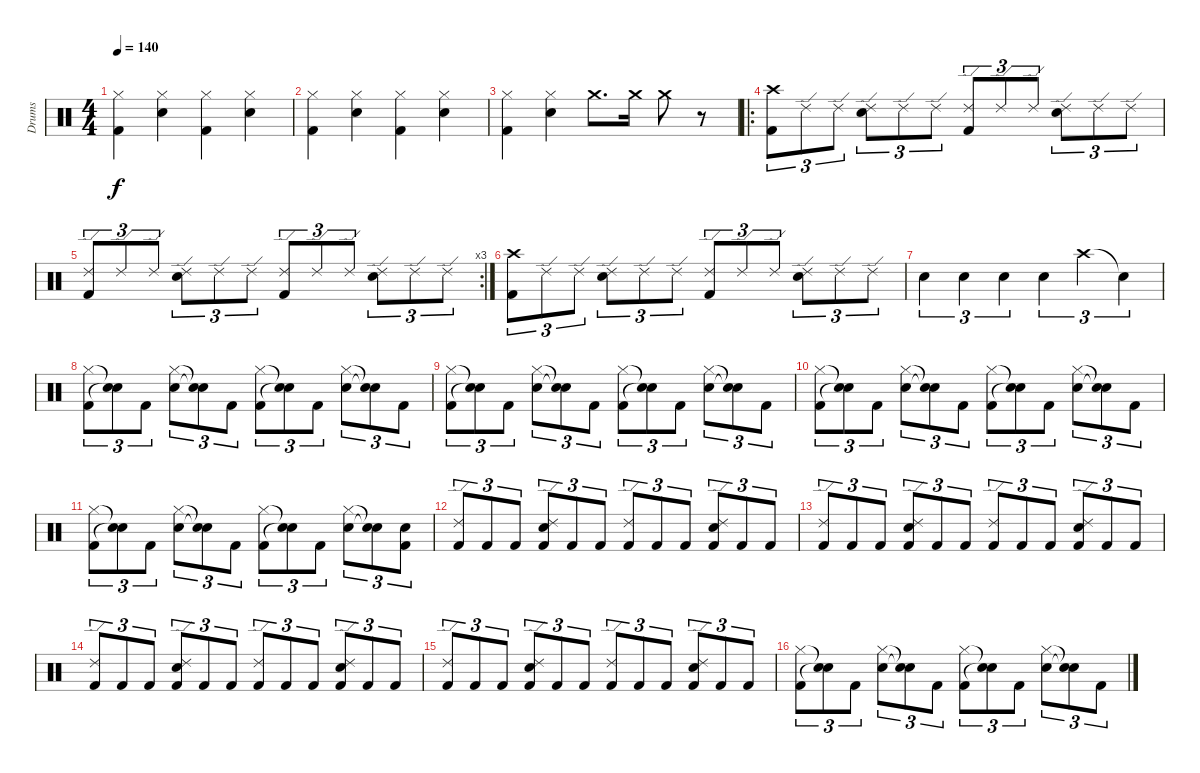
\track ("Drums" "Drums") {instrument percussion}
\staff {score}
\articulation defaults
\ts (4 4)
\tempo 140
\clef neutral
\ks c
("Hi-Hat (closed)" "Kick (hit) 2").4{dy f} ("Hi-Hat (closed)" "Snare (hit) 2").4 ("Hi-Hat (closed)" "Kick (hit) 2").4 ("Hi-Hat (closed)" "Snare (hit) 2").4 |
("Hi-Hat (closed)" "Kick (hit) 2").4 ("Hi-Hat (closed)" "Snare (hit) 2").4 ("Hi-Hat (closed)" "Kick (hit) 2").4 ("Hi-Hat (closed)" "Snare (hit) 2").4 |
("Hi-Hat (closed)" "Kick (hit) 2").4 ("Hi-Hat (closed)" "Snare (hit) 2").4 "Crash medium (hit)".8{d} "Crash medium (hit)".16 "Crash medium (hit)".8 r.8 |
\ro
("Crash high (hit)" "Kick (hit) 2").8{tu (3 2)} "Ride (edge) 2".8{tu (3 2)} "Ride (edge) 2".8{tu (3 2)} ("Ride (edge) 2" "Snare (hit) 2").8{tu (3 2)} "Ride (edge) 2".8{tu (3 2)} "Ride (edge) 2".8{tu (3 2)} ("Ride (edge) 2" "Kick (hit) 2").8{tu (3 2)} "Ride (edge) 2".8{tu (3 2)} "Ride (edge) 2".8{tu (3 2)} ("Ride (edge) 2" "Snare (hit) 2").8{tu (3 2)} "Ride (edge) 2".8{tu (3 2)} "Ride (edge) 2".8{tu (3 2)} |
\rc 3
("Ride (edge) 2" "Kick (hit) 2").8{tu (3 2)} "Ride (edge) 2".8{tu (3 2)} "Ride (edge) 2".8{tu (3 2)} ("Ride (edge) 2" "Snare (hit) 2").8{tu (3 2)} "Ride (edge) 2".8{tu (3 2)} "Ride (edge) 2".8{tu (3 2)} ("Ride (edge) 2" "Kick (hit) 2").8{tu (3 2)} "Ride (edge) 2".8{tu (3 2)} "Ride (edge) 2".8{tu (3 2)} ("Ride (edge) 2" "Snare (hit) 2").8{tu (3 2)} "Ride (edge) 2".8{tu (3 2)} "Ride (edge) 2".8{tu (3 2)} |
("Crash high (hit)" "Kick (hit) 2").8{tu (3 2)} "Ride (edge) 2".8{tu (3 2)} "Ride (edge) 2".8{tu (3 2)} ("Ride (edge) 2" "Snare (hit) 2").8{tu (3 2)} "Ride (edge) 2".8{tu (3 2)} "Ride (edge) 2".8{tu (3 2)} ("Ride (edge) 2" "Kick (hit) 2").8{tu (3 2)} "Ride (edge) 2".8{tu (3 2)} "Ride (edge) 2".8{tu (3 2)} ("Ride (edge) 2" "Snare (hit) 2").8{tu (3 2)} "Ride (edge) 2".8{tu (3 2)} "Ride (edge) 2".8{tu (3 2)} |
"Snare (hit) 2".4{tu (3 2)} "Snare (hit) 2".4{tu (3 2)} "Snare (hit) 2".4{tu (3 2)} "Snare (hit) 2".4{tu (3 2)} "Crash high (hit)".4{tu (3 2)} "Snare (hit)"{t}.4{tu (3 2)} |
("Hi-Hat (closed)" "Kick (hit) 2").8{tu (3 2)} ("Snare (hit)"{t} "Snare (hit)"{t}).8{tu (3 2)} "Kick (hit) 2".8{tu (3 2)} ("Hi-Hat (closed)" "Snare (hit) 2").8{tu (3 2)} ("Snare (hit)"{t} "Snare (hit)"{t}).8{tu (3 2)} "Kick (hit) 2".8{tu (3 2)} ("Hi-Hat (closed)" "Kick (hit) 2").8{tu (3 2)} ("Snare (hit)"{t} "Snare (hit)"{t}).8{tu (3 2)} "Kick (hit) 2".8{tu (3 2)} ("Hi-Hat (closed)" "Snare (hit) 2").8{tu (3 2)} ("Snare (hit)"{t} "Snare (hit)"{t}).8{tu (3 2)} "Kick (hit) 2".8{tu (3 2)} |
("Hi-Hat (closed)" "Kick (hit) 2").8{tu (3 2)} ("Snare (hit)"{t} "Snare (hit)"{t}).8{tu (3 2)} "Kick (hit) 2".8{tu (3 2)} ("Hi-Hat (closed)" "Snare (hit) 2").8{tu (3 2)} ("Snare (hit)"{t} "Snare (hit)"{t}).8{tu (3 2)} "Kick (hit) 2".8{tu (3 2)} ("Hi-Hat (closed)" "Kick (hit) 2").8{tu (3 2)} ("Snare (hit)"{t} "Snare (hit)"{t}).8{tu (3 2)} "Kick (hit) 2".8{tu (3 2)} ("Hi-Hat (closed)" "Snare (hit) 2").8{tu (3 2)} ("Snare (hit)"{t} "Snare (hit)"{t}).8{tu (3 2)} "Kick (hit) 2".8{tu (3 2)} |
("Hi-Hat (closed)" "Kick (hit) 2").8{tu (3 2)} ("Snare (hit)"{t} "Snare (hit)"{t}).8{tu (3 2)} "Kick (hit) 2".8{tu (3 2)} ("Hi-Hat (closed)" "Snare (hit) 2").8{tu (3 2)} ("Snare (hit)"{t} "Snare (hit)"{t}).8{tu (3 2)} "Kick (hit) 2".8{tu (3 2)} ("Hi-Hat (closed)" "Kick (hit) 2").8{tu (3 2)} ("Snare (hit)"{t} "Snare (hit)"{t}).8{tu (3 2)} "Kick (hit) 2".8{tu (3 2)} ("Hi-Hat (closed)" "Snare (hit) 2").8{tu (3 2)} ("Snare (hit)"{t} "Snare (hit)"{t}).8{tu (3 2)} "Kick (hit) 2".8{tu (3 2)} |
("Hi-Hat (closed)" "Kick (hit) 2").8{tu (3 2)} ("Snare (hit)"{t} "Snare (hit)"{t}).8{tu (3 2)} "Kick (hit) 2".8{tu (3 2)} ("Hi-Hat (closed)" "Snare (hit) 2").8{tu (3 2)} ("Snare (hit)"{t} "Snare (hit)"{t}).8{tu (3 2)} "Kick (hit) 2".8{tu (3 2)} ("Hi-Hat (closed)" "Kick (hit) 2").8{tu (3 2)} ("Snare (hit)"{t} "Snare (hit)"{t}).8{tu (3 2)} "Kick (hit) 2".8{tu (3 2)} ("Hi-Hat (closed)" "Snare (hit) 2").8{tu (3 2)} ("Snare (hit)"{t} "Snare (hit)"{t}).8{tu (3 2)} ("Snare (hit) 2" "Kick (hit) 2").8{tu (3 2)} |
("Ride (edge) 2" "Kick (hit) 2").8{tu (3 2)} "Kick (hit) 2".8{tu (3 2)} "Kick (hit) 2".8{tu (3 2)} ("Ride (edge) 2" "Snare (hit) 2" "Kick (hit) 2").8{tu (3 2)} "Kick (hit) 2".8{tu (3 2)} "Kick (hit) 2".8{tu (3 2)} ("Ride (edge) 2" "Kick (hit) 2").8{tu (3 2)} "Kick (hit) 2".8{tu (3 2)} "Kick (hit) 2".8{tu (3 2)} ("Ride (edge) 2" "Snare (hit) 2" "Kick (hit) 2").8{tu (3 2)} "Kick (hit) 2".8{tu (3 2)} "Kick (hit) 2".8{tu (3 2)} |
("Ride (edge) 2" "Kick (hit) 2").8{tu (3 2)} "Kick (hit) 2".8{tu (3 2)} "Kick (hit) 2".8{tu (3 2)} ("Ride (edge) 2" "Snare (hit) 2" "Kick (hit) 2").8{tu (3 2)} "Kick (hit) 2".8{tu (3 2)} "Kick (hit) 2".8{tu (3 2)} ("Ride (edge) 2" "Kick (hit) 2").8{tu (3 2)} "Kick (hit) 2".8{tu (3 2)} "Kick (hit) 2".8{tu (3 2)} ("Ride (edge) 2" "Snare (hit) 2" "Kick (hit) 2").8{tu (3 2)} "Kick (hit) 2".8{tu (3 2)} "Kick (hit) 2".8{tu (3 2)} |
("Ride (edge) 2" "Kick (hit) 2").8{tu (3 2)} "Kick (hit) 2".8{tu (3 2)} "Kick (hit) 2".8{tu (3 2)} ("Ride (edge) 2" "Snare (hit) 2" "Kick (hit) 2").8{tu (3 2)} "Kick (hit) 2".8{tu (3 2)} "Kick (hit) 2".8{tu (3 2)} ("Ride (edge) 2" "Kick (hit) 2").8{tu (3 2)} "Kick (hit) 2".8{tu (3 2)} "Kick (hit) 2".8{tu (3 2)} ("Ride (edge) 2" "Snare (hit) 2" "Kick (hit) 2").8{tu (3 2)} "Kick (hit) 2".8{tu (3 2)} "Kick (hit) 2".8{tu (3 2)} |
("Ride (edge) 2" "Kick (hit) 2").8{tu (3 2)} "Kick (hit) 2".8{tu (3 2)} "Kick (hit) 2".8{tu (3 2)} ("Ride (edge) 2" "Snare (hit) 2" "Kick (hit) 2").8{tu (3 2)} "Kick (hit) 2".8{tu (3 2)} "Kick (hit) 2".8{tu (3 2)} ("Ride (edge) 2" "Kick (hit) 2").8{tu (3 2)} "Kick (hit) 2".8{tu (3 2)} "Kick (hit) 2".8{tu (3 2)} ("Ride (edge) 2" "Snare (hit) 2" "Kick (hit) 2").8{tu (3 2)} "Kick (hit) 2".8{tu (3 2)} "Kick (hit) 2".8{tu (3 2)} |
("Hi-Hat (closed)" "Kick (hit) 2").8{tu (3 2)} ("Snare (hit)"{t} "Snare (hit)"{t}).8{tu (3 2)} "Kick (hit) 2".8{tu (3 2)} ("Hi-Hat (closed)" "Snare (hit) 2").8{tu (3 2)} ("Snare (hit)"{t} "Snare (hit)"{t}).8{tu (3 2)} "Kick (hit) 2".8{tu (3 2)} ("Hi-Hat (closed)" "Kick (hit) 2").8{tu (3 2)} ("Snare (hit)"{t} "Snare (hit)"{t}).8{tu (3 2)} "Kick (hit) 2".8{tu (3 2)} ("Hi-Hat (closed)" "Snare (hit) 2").8{tu (3 2)} ("Snare (hit)"{t} "Snare (hit)"{t}).8{tu (3 2)} "Kick (hit) 2".8{tu (3 2)}
